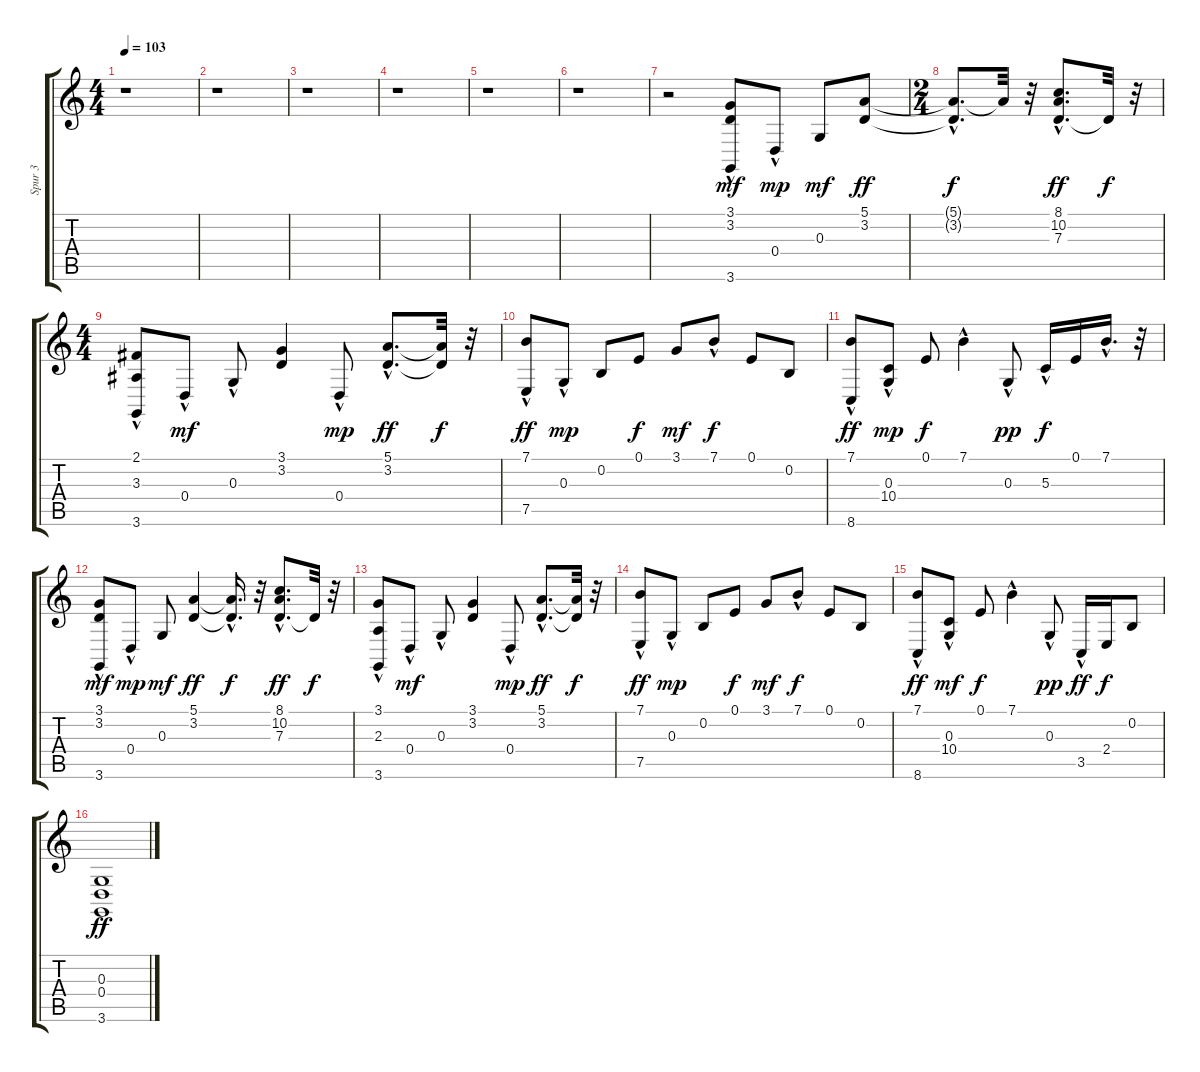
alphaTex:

\track ("Spur 3" "Spur 3") {instrument honkytonkpiano}
\staff {score tabs}
\tuning (E4 B3 G3 D3 A2 E2) {hide}
\ts (4 4)
\tempo 103
\clef g2
\ks c
r.1{dy ff} |
r.1 |
r.1 |
r.1 |
r.1 |
r.1 |
r.2 (3.1{hac} 3.2 3.6{hac}).8{dy mf} 0.4{hac}.8{dy mp} 0.3.8{dy mf} (5.1 3.2).8{dy ff} |
\ts (2 4)
(5.1{hac t} 3.2{hac t}).8{d dy f} 5.1{t}.32 r.32 (8.1{hac} 10.2{hac} 7.3{hac}).8{d dy ff} 7.3{t}.32{dy f} r.32 |
\ts (4 4)
(2.1{hac} 3.3 3.6).8 0.4{hac}.8{dy mf} 0.3{hac}.8 (3.1 3.2).4 0.4{hac}.8{dy mp} (5.1{hac} 3.2{hac}).8{d dy ff} (5.1{t} 3.2{t}).32{dy f} r.32 |
(7.1{hac} 7.5).8{dy ff} 0.3{hac}.8{dy mp} 0.2.8 0.1.8{dy f} 3.1.8{dy mf} 7.1{hac}.8{dy f} 0.1.8 0.2.8 |
(7.1{hac} 8.6).8{dy ff} (0.3{hac} 10.4{hac}).8{dy mp} 0.1.8{dy f} 7.1{hac}.4 0.3{hac}.8{dy pp} 5.3{hac}.16{dy f} 0.1.16 7.1{hac}.16{d} r.32 |
(3.1{hac} 3.2 3.6{hac}).8{dy mf} 0.4{hac}.8{dy mp} 0.3.8{dy mf} (5.1 3.2).4{dy ff} (5.1{hac t} 3.2{t}).16{d dy f} r.32 (8.1{hac} 10.2{hac} 7.3{hac}).8{d dy ff} 7.3{t}.32{dy f} r.32 |
(3.1{hac} 2.3 3.6).8 0.4{hac}.8{dy mf} 0.3{hac}.8 (3.1 3.2).4 0.4{hac}.8{dy mp} (5.1{hac} 3.2{hac}).8{d dy ff} (5.1{t} 3.2{t}).32{dy f} r.32 |
(7.1{hac} 7.5).8{dy ff} 0.3{hac}.8{dy mp} 0.2.8 0.1.8{dy f} 3.1.8{dy mf} 7.1{hac}.8{dy f} 0.1.8 0.2.8 |
(7.1{hac} 8.6{hac}).8{dy ff} (0.3{hac} 10.4{hac}).8{dy mf} 0.1.8{dy f} 7.1{hac}.4 0.3{hac}.8{dy pp} 3.5{hac}.16{dy ff} 2.4.16{dy f} 0.2.8 |
(0.3 0.4 3.6).1{dy ff}
